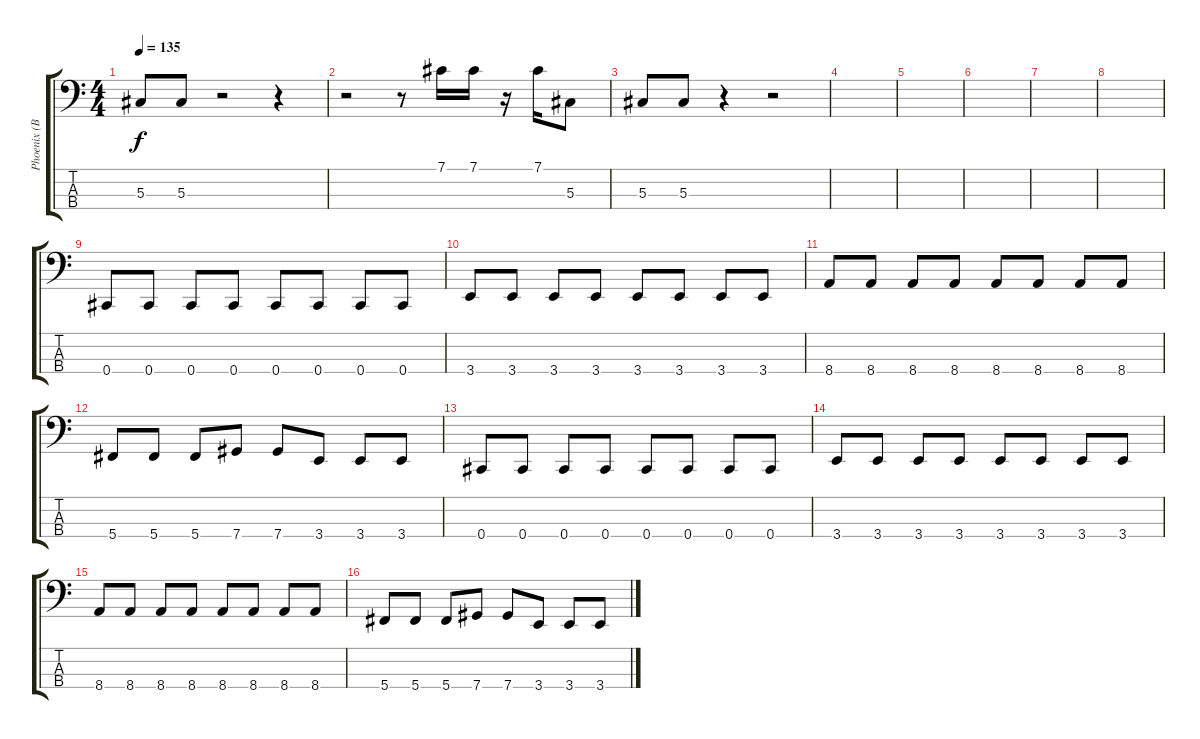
\track ("Phoenix (Bass)" "Phoenix (B") {instrument electricbasspick}
\staff {score tabs}
\tuning (Gb2 Db2 Ab1 Db1) {hide}
\ts (4 4)
\tempo 135
\clef f4
\ks c
5.3.8{dy f} 5.3.8 r.2 r.4 |
r.2 r.8 7.1.16 7.1.16 r.16 7.1.16 5.3.8 |
5.3.8 5.3.8 r.4 r.2 |
|
|
|
|
|
0.4.8{instrument electricbasspick} 0.4.8 0.4.8 0.4.8 0.4.8 0.4.8 0.4.8 0.4.8 |
3.4.8 3.4.8 3.4.8 3.4.8 3.4.8 3.4.8 3.4.8 3.4.8 |
8.4.8 8.4.8 8.4.8 8.4.8 8.4.8 8.4.8 8.4.8 8.4.8 |
5.4.8 5.4.8 5.4.8 7.4.8 7.4.8 3.4.8 3.4.8 3.4.8 |
0.4.8 0.4.8 0.4.8 0.4.8 0.4.8 0.4.8 0.4.8 0.4.8 |
3.4.8 3.4.8 3.4.8 3.4.8 3.4.8 3.4.8 3.4.8 3.4.8 |
8.4.8 8.4.8 8.4.8 8.4.8 8.4.8 8.4.8 8.4.8 8.4.8 |
5.4.8 5.4.8 5.4.8 7.4.8 7.4.8 3.4.8 3.4.8 3.4.8
